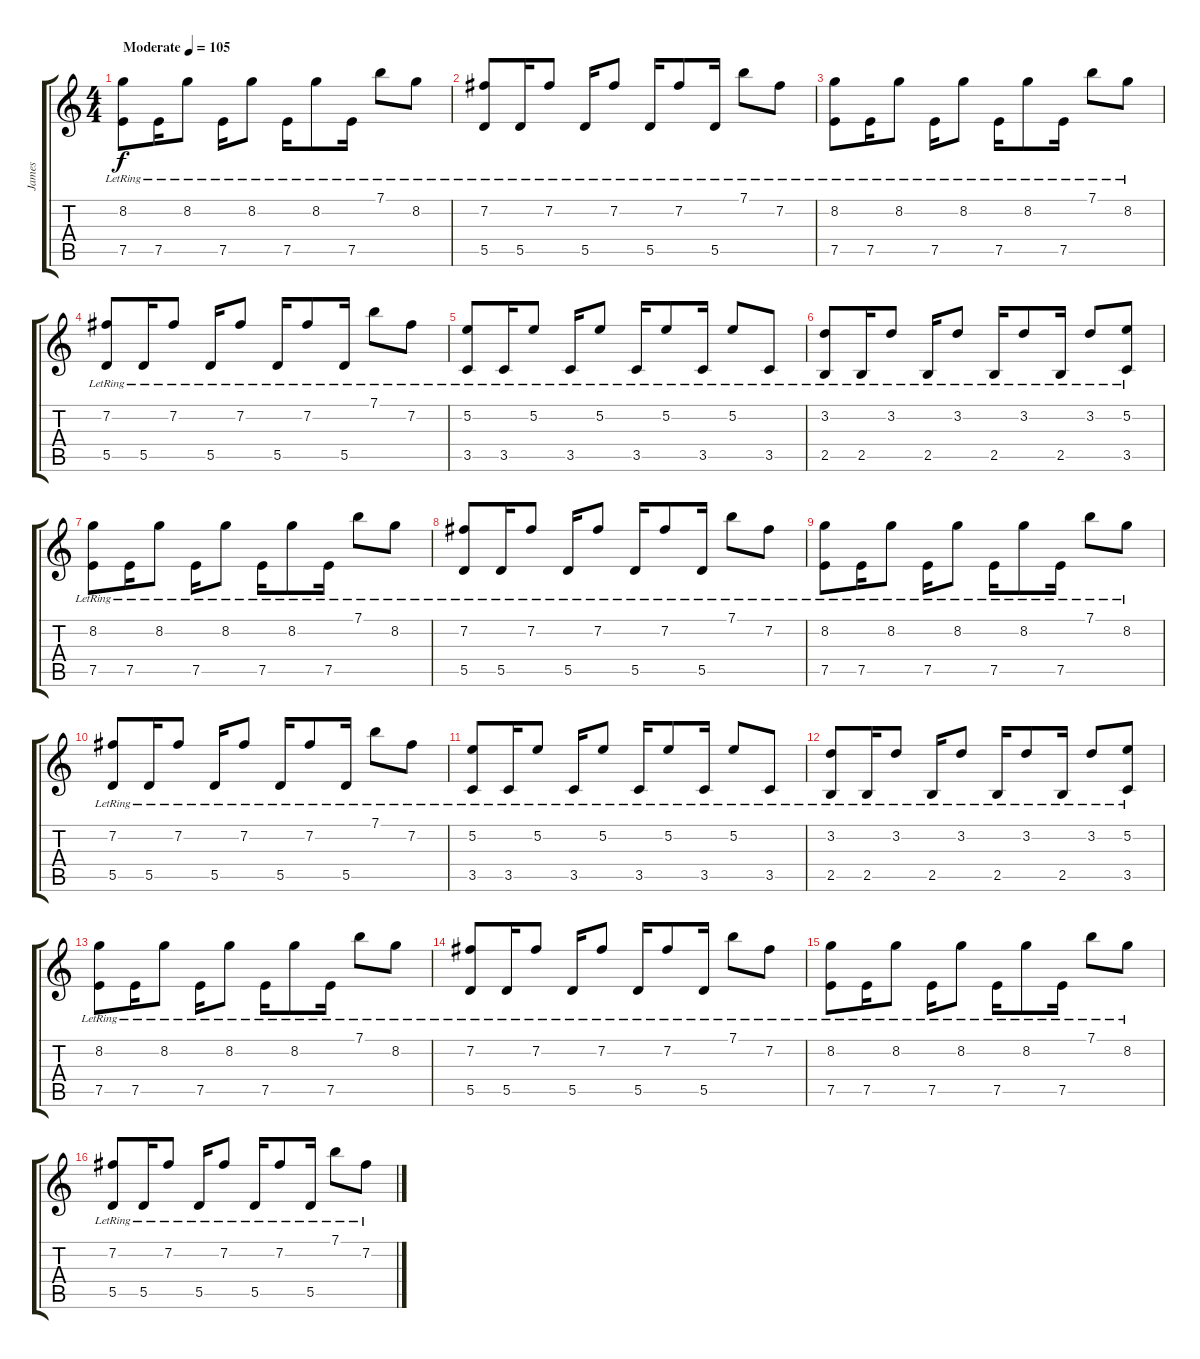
\track ("James" "James") {instrument electricguitarjazz}
\staff {score tabs}
\tuning (E4 B3 G3 D3 A2 D2) {hide}
\ts (4 4)
\tempo (105 "Moderate")
\clef g2
\ks c
(8.2{lr} 7.5{lr}).8{dy f instrument electricguitarjazz} 7.5{lr}.16 8.2{lr}.8 7.5{lr}.16 8.2{lr}.8 7.5{lr}.16 8.2{lr}.8 7.5{lr}.16 7.1{lr}.8 8.2{lr}.8 |
(7.2{lr} 5.5{lr}).8 5.5{lr}.16 7.2{lr}.8 5.5{lr}.16 7.2{lr}.8 5.5{lr}.16 7.2{lr}.8 5.5{lr}.16 7.1{lr}.8 7.2{lr}.8 |
(8.2{lr} 7.5{lr}).8 7.5{lr}.16 8.2{lr}.8 7.5{lr}.16 8.2{lr}.8 7.5{lr}.16 8.2{lr}.8 7.5{lr}.16 7.1{lr}.8 8.2{lr}.8 |
(7.2{lr} 5.5{lr}).8 5.5{lr}.16 7.2{lr}.8 5.5{lr}.16 7.2{lr}.8 5.5{lr}.16 7.2{lr}.8 5.5{lr}.16 7.1{lr}.8 7.2{lr}.8 |
(5.2{lr} 3.5{lr}).8 3.5{lr}.16 5.2{lr}.8 3.5{lr}.16 5.2{lr}.8 3.5{lr}.16 5.2{lr}.8 3.5{lr}.16 5.2{lr}.8 3.5{lr}.8 |
(3.2{lr} 2.5{lr}).8 2.5{lr}.16 3.2{lr}.8 2.5{lr}.16 3.2{lr}.8 2.5{lr}.16 3.2{lr}.8 2.5{lr}.16 3.2{lr}.8 (5.2{lr} 3.5).8 |
(8.2{lr} 7.5{lr}).8 7.5{lr}.16 8.2{lr}.8 7.5{lr}.16 8.2{lr}.8 7.5{lr}.16 8.2{lr}.8 7.5{lr}.16 7.1{lr}.8 8.2{lr}.8 |
(7.2{lr} 5.5{lr}).8 5.5{lr}.16 7.2{lr}.8 5.5{lr}.16 7.2{lr}.8 5.5{lr}.16 7.2{lr}.8 5.5{lr}.16 7.1{lr}.8 7.2{lr}.8 |
(8.2{lr} 7.5{lr}).8 7.5{lr}.16 8.2{lr}.8 7.5{lr}.16 8.2{lr}.8 7.5{lr}.16 8.2{lr}.8 7.5{lr}.16 7.1{lr}.8 8.2{lr}.8 |
(7.2{lr} 5.5{lr}).8 5.5{lr}.16 7.2{lr}.8 5.5{lr}.16 7.2{lr}.8 5.5{lr}.16 7.2{lr}.8 5.5{lr}.16 7.1{lr}.8 7.2{lr}.8 |
(5.2{lr} 3.5{lr}).8 3.5{lr}.16 5.2{lr}.8 3.5{lr}.16 5.2{lr}.8 3.5{lr}.16 5.2{lr}.8 3.5{lr}.16 5.2{lr}.8 3.5{lr}.8 |
(3.2{lr} 2.5{lr}).8 2.5{lr}.16 3.2{lr}.8 2.5{lr}.16 3.2{lr}.8 2.5{lr}.16 3.2{lr}.8 2.5{lr}.16 3.2{lr}.8 (5.2{lr} 3.5).8 |
(8.2{lr} 7.5{lr}).8 7.5{lr}.16 8.2{lr}.8 7.5{lr}.16 8.2{lr}.8 7.5{lr}.16 8.2{lr}.8 7.5{lr}.16 7.1{lr}.8 8.2{lr}.8 |
(7.2{lr} 5.5{lr}).8 5.5{lr}.16 7.2{lr}.8 5.5{lr}.16 7.2{lr}.8 5.5{lr}.16 7.2{lr}.8 5.5{lr}.16 7.1{lr}.8 7.2{lr}.8 |
(8.2{lr} 7.5{lr}).8 7.5{lr}.16 8.2{lr}.8 7.5{lr}.16 8.2{lr}.8 7.5{lr}.16 8.2{lr}.8 7.5{lr}.16 7.1{lr}.8 8.2{lr}.8 |
(7.2{lr} 5.5{lr}).8 5.5{lr}.16 7.2{lr}.8 5.5{lr}.16 7.2{lr}.8 5.5{lr}.16 7.2{lr}.8 5.5{lr}.16 7.1{lr}.8 7.2{lr}.8
